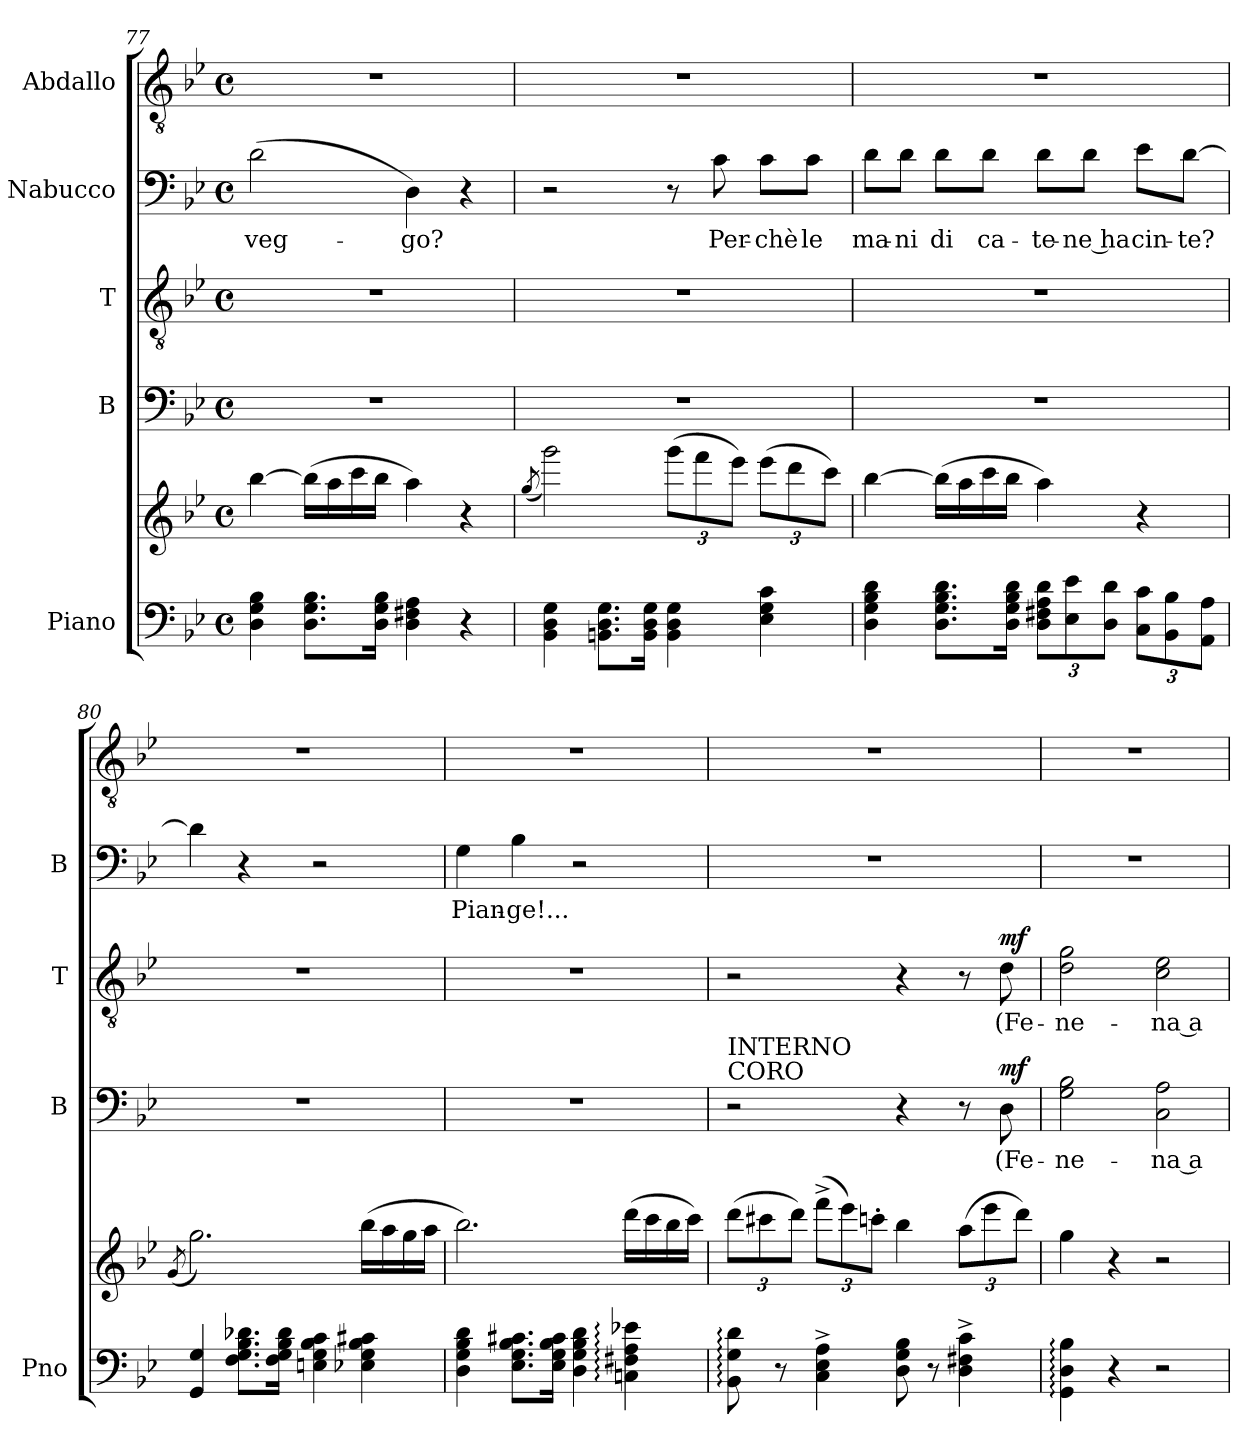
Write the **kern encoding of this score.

**kern	**kern	**kern	**text	**dynam	**kern	**text	**dynam	**kern	**text	**kern
*part5	*part5	*part4	*part4	*part4	*part3	*part3	*part3	*part2	*part2	*part1
*staff6	*staff5	*staff4	*staff4	*staff4	*staff3	*staff3	*staff3	*staff2	*staff2	*staff1
*I"Piano	*	*I"B	*	*	*I"T	*	*	*I"Nabucco	*	*I"Abdallo
*I'Pno	*	*I'B	*	*	*I'T	*	*	*I'B	*	*
*clefF4	*clefG2	*clefF4	*	*	*clefGv2	*	*	*clefF4	*	*clefGv2
*k[b-e-]	*k[b-e-]	*k[b-e-]	*	*	*k[b-e-]	*	*	*k[b-e-]	*	*k[b-e-]
*M4/4	*M4/4	*M4/4	*	*	*M4/4	*	*	*M4/4	*	*M4/4
*met(c)	*met(c)	*met(c)	*	*	*met(c)	*	*	*met(c)	*	*met(c)
=77	=77	=77	=77	=77	=77	=77	=77	=77	=77	=77
!	!	!	!	!	!	!	!	!	!LO:LY:b	!
4D\ 4G\ 4B-\	[4bb-\	1r	.	.	1r	.	.	(2d\	-veg-	1r
8.D\ 8.G\ 8.B-\L	(16bb-\LL]	.	.	.	.	.	.	.	.	.
.	16aa\	.	.	.	.	.	.	.	.	.
.	16ccc\	.	.	.	.	.	.	.	.	.
16D\ 16G\ 16B-\Jk	16bb-\JJ	.	.	.	.	.	.	.	.	.
!	!	!	!	!	!	!	!	!	!LO:LY:b	!
4D\ 4F#X\ 4A\	4aa\)	.	.	.	.	.	.	4D\)	-go?	.
4r	4r	.	.	.	.	.	.	4r	.	.
=78	=78	=78	=78	=78	=78	=78	=78	=78	=78	=78
.	(8qgg/	.	.	.	.	.	.	.	.	.
4BB-\ 4D\ 4G\	2ggg\)	1r	.	.	1r	.	.	2r	.	1r
8.BBn\ 8.D\ 8.G\L	.	.	.	.	.	.	.	.	.	.
16BB\ 16D\ 16G\Jk	.	.	.	.	.	.	.	.	.	.
*	*Xbrackettup	*	*	*	*	*	*	*	*	*
4BB\ 4D\ 4G\	(12ggg\L	.	.	.	.	.	.	8r	.	.
.	12fff\	.	.	.	.	.	.	.	.	.
!	!	!	!	!	!	!	!	!	!LO:LY:b	!
.	.	.	.	.	.	.	.	8c\	Per-	.
.	12eee-\J)	.	.	.	.	.	.	.	.	.
!	!	!	!	!	!	!	!	!	!LO:LY:b	!
4E-\ 4G\ 4c\	(12eee-\L	.	.	.	.	.	.	8c\L	-chè	.
.	12ddd\	.	.	.	.	.	.	.	.	.
!	!	!	!	!	!	!	!	!	!LO:LY:b	!
.	.	.	.	.	.	.	.	8c\J	le	.
.	12ccc\J)	.	.	.	.	.	.	.	.	.
!!LO:LB:g=z
=79	=79	=79	=79	=79	=79	=79	=79	=79	=79	=79
!	!	!	!	!	!	!	!	!	!LO:LY:b	!
4D\ 4G\ 4B-\ 4d\	[4bb-\	1r	.	.	1r	.	.	8d\L	ma-	1r
!	!	!	!	!	!	!	!	!	!LO:LY:b	!
.	.	.	.	.	.	.	.	8d\J	-ni	.
!	!	!	!	!	!	!	!	!	!LO:LY:b	!
8.D\ 8.G\ 8.B-\ 8.d\L	(16bb-\LL]	.	.	.	.	.	.	8d\L	di	.
.	16aa\	.	.	.	.	.	.	.	.	.
!	!	!	!	!	!	!	!	!	!LO:LY:b	!
.	16ccc\	.	.	.	.	.	.	8d\J	ca-	.
16D\ 16G\ 16B-\ 16d\Jk	16bb-\JJ	.	.	.	.	.	.	.	.	.
*Xbrackettup	*	*	*	*	*	*	*	*	*	*
!	!	!	!	!	!	!	!	!	!LO:LY:b	!
12D\ 12F#X\ 12A\ 12d\L	4aa\)	.	.	.	.	.	.	8d\L	-te-	.
12E-\ 12e-\	.	.	.	.	.	.	.	.	.	.
!	!	!	!	!	!	!	!	!	!LO:LY:b	!
.	.	.	.	.	.	.	.	8d\J	-ne ha	.
12D\ 12d\J	.	.	.	.	.	.	.	.	.	.
!	!	!	!	!	!	!	!	!	!LO:LY:b	!
12C\ 12c\L	4r	.	.	.	.	.	.	8e-\L	cin-	.
12BB-\ 12B-\	.	.	.	.	.	.	.	.	.	.
!	!	!	!	!	!	!	!	!	!LO:LY:b	!
.	.	.	.	.	.	.	.	[8d\J	-te?	.
12AA\ 12A\J	.	.	.	.	.	.	.	.	.	.
=80	=80	=80	=80	=80	=80	=80	=80	=80	=80	=80
.	(8qg/	.	.	.	.	.	.	.	.	.
4GG/ 4G/	2.gg\)	1r	.	.	1r	.	.	4d\]	.	1r
8.F\ 8.G\ 8.B-\ 8.d-X\L	.	.	.	.	.	.	.	4r	.	.
16F\ 16G\ 16B-\ 16d-\Jk	.	.	.	.	.	.	.	.	.	.
4En\ 4G\ 4B-\ 4c\	.	.	.	.	.	.	.	2r	.	.
4E-X\ 4G\ 4B-\ 4c#X\	(16bb-\LL	.	.	.	.	.	.	.	.	.
.	16aa\	.	.	.	.	.	.	.	.	.
.	16gg\	.	.	.	.	.	.	.	.	.
.	16aa\JJ	.	.	.	.	.	.	.	.	.
=81	=81	=81	=81	=81	=81	=81	=81	=81	=81	=81
!	!	!	!	!	!	!	!	!	!LO:LY:b	!
4D\ 4G\ 4B-\ 4d\	2.bb-\)	1r	.	.	1r	.	.	4G\	Pian-	1r
!	!	!	!	!	!	!	!	!	!LO:LY:b	!
8.E-\ 8.G\ 8.B-\ 8.c#X\L	.	.	.	.	.	.	.	4B-\	-ge!...	.
16E-\ 16G\ 16B-\ 16c#\Jk	.	.	.	.	.	.	.	.	.	.
4D\ 4G\ 4B-\ 4d\	.	.	.	.	.	.	.	2r	.	.
4Cn\: 4F#X\: 4A\: 4e-X\:	(16ddd\LL	.	.	.	.	.	.	.	.	.
.	16ccc\	.	.	.	.	.	.	.	.	.
.	16bb-\	.	.	.	.	.	.	.	.	.
.	16ccc\JJ)	.	.	.	.	.	.	.	.	.
!!LO:PB:g=z
=82	=82	=82	=82	=82	=82	=82	=82	=82	=82	=82
!	!	!LO:TX:a:t=CORO	!	!	!	!	!	!	!	!
!	!	!LO:TX:a:t=INTERNO	!	!	!	!	!	!	!	!
8BB-\: 8G\: 8d\:	(12ddd\L	2r	.	.	2r	.	.	1r	.	1r
.	12ccc#X\	.	.	.	.	.	.	.	.	.
8r	.	.	.	.	.	.	.	.	.	.
.	12ddd\J)	.	.	.	.	.	.	.	.	.
4C\^ 4E-\^ 4A\^	(12fff^\L	.	.	.	.	.	.	.	.	.
.	12eee-\)	.	.	.	.	.	.	.	.	.
.	12cccn'\J	.	.	.	.	.	.	.	.	.
8D\ 8G\ 8B-\	4bb-\	4r	.	.	4r	.	.	.	.	.
8r	.	.	.	.	.	.	.	.	.	.
4D\^ 4F#X\^ 4c\^	(12aa\L	8r	.	.	8r	.	.	.	.	.
.	12eee-\	.	.	.	.	.	.	.	.	.
!	!	!	!LO:LY:b	!LO:DY:a	!	!LO:LY:b	!LO:DY:a	!	!	!
.	.	8D\	(Fe-	mf	8d\	(Fe-	mf	.	.	.
.	12ddd\J)	.	.	.	.	.	.	.	.	.
=83	=83	=83	=83	=83	=83	=83	=83	=83	=83	=83
!	!	!	!LO:LY:b	!	!	!LO:LY:b	!	!	!	!
4GG\: 4D\: 4B-\:	4gg\	2G\ 2B-!\	-ne-	.	2d!\ 2g\	-ne-	.	1r	.	1r
4r	4r	.	.	.	.	.	.	.	.	.
!	!	!	!LO:LY:b	!	!	!LO:LY:b	!	!	!	!
2r	2r	2C\ 2A!\	-na a	.	2c!\ 2e-\	-na a	.	.	.	.
=	=	=	=	=	=	=	=	=	=	=
*-	*-	*-	*-	*-	*-	*-	*-	*-	*-	*-
